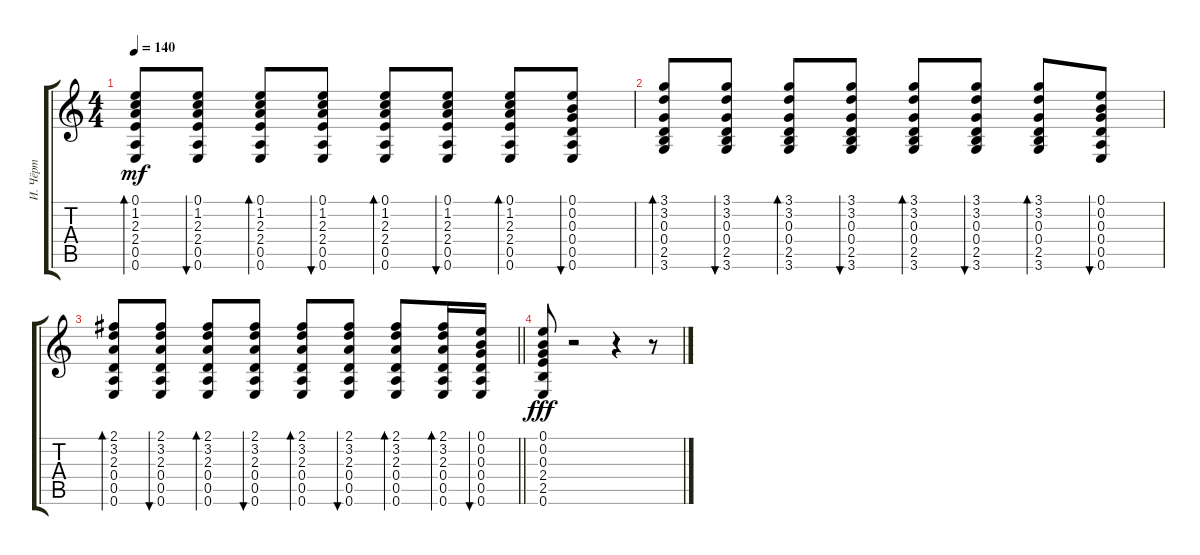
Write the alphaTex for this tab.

\track ("И. Чёрт" "И. Чёрт") {instrument electricguitarclean}
\staff {score tabs}
\tuning (E4 B3 G3 D3 A2 E2) {hide}
\ts (4 4)
\tempo 140
\clef g2
\ks c
(0.1 1.2 2.3 2.4 0.5 0.6).8{bd 30 dy mf} (0.1 1.2 2.3 2.4 0.5 0.6).8{bu 30} (0.1 1.2 2.3 2.4 0.5 0.6).8{bd 30} (0.1 1.2 2.3 2.4 0.5 0.6).8{bu 30} (0.1 1.2 2.3 2.4 0.5 0.6).8{bd 30} (0.1 1.2 2.3 2.4 0.5 0.6).8{bu 30} (0.1 1.2 2.3 2.4 0.5 0.6).8{bd 30} (0.1 0.2 0.3 0.4 0.5 0.6).8{bu 30} |
(3.1 3.2 0.3 0.4 2.5 3.6).8{bd 30} (3.1 3.2 0.3 0.4 2.5 3.6).8{bu 30} (3.1 3.2 0.3 0.4 2.5 3.6).8{bd 30} (3.1 3.2 0.3 0.4 2.5 3.6).8{bu 30} (3.1 3.2 0.3 0.4 2.5 3.6).8{bd 30} (3.1 3.2 0.3 0.4 2.5 3.6).8{bu 30} (3.1 3.2 0.3 0.4 2.5 3.6).8{bd 30} (0.1 0.2 0.3 0.4 0.5 0.6).8{bu 30} |
\barLineRight lightlight
(2.1 3.2 2.3 0.4 0.5 0.6).8{bd 30} (2.1 3.2 2.3 0.4 0.5 0.6).8{bu 30} (2.1 3.2 2.3 0.4 0.5 0.6).8{bd 30} (2.1 3.2 2.3 0.4 0.5 0.6).8{bu 30} (2.1 3.2 2.3 0.4 0.5 0.6).8{bd 30} (2.1 3.2 2.3 0.4 0.5 0.6).8{bu 30} (2.1 3.2 2.3 0.4 0.5 0.6).8{bd 30} (2.1 3.2 2.3 0.4 0.5 0.6).16{bd 30} (0.1 0.2 0.3 0.4 0.5 0.6).16{bu 30} |
(0.1 0.2 0.3 2.4 2.5 0.6).8{dy fff} r.2 r.4 r.8
